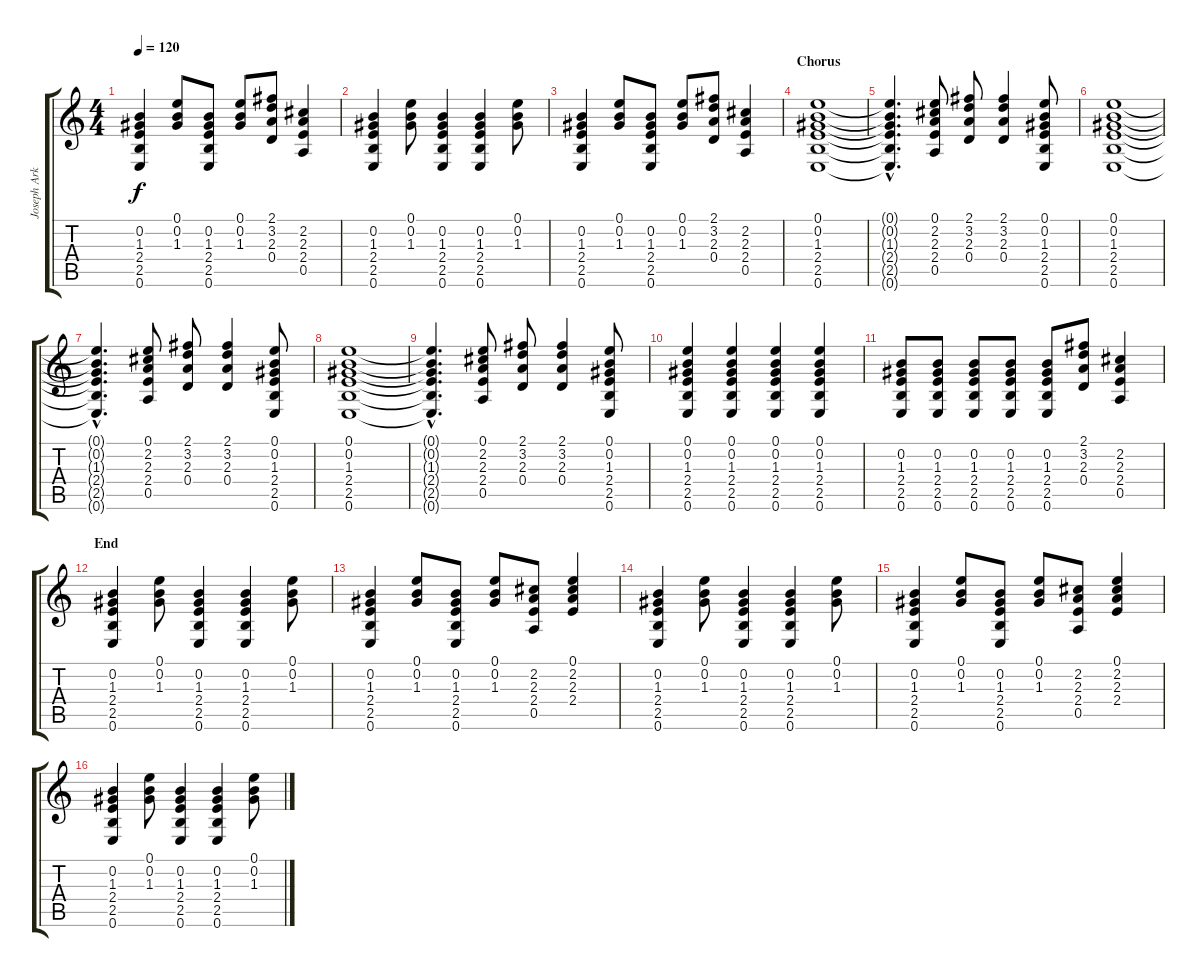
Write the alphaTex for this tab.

\track ("Joseph Arkansas" "Joseph Ark") {instrument acousticguitarsteel}
\staff {score tabs}
\tuning (E4 B3 G3 D3 A2 E2) {hide}
\ts (4 4)
\tempo 120
\clef g2
\ks c
(0.2 1.3 2.4 2.5 0.6).4{dy f} (0.1 0.2 1.3).8 (0.2 1.3 2.4 2.5 0.6).8 (0.1 0.2 1.3).8 (2.1 3.2 2.3 0.4).8 (2.2 2.3 2.4 0.5).4 |
(0.2 1.3 2.4 2.5 0.6).4 (0.1 0.2 1.3).8 (0.2 1.3 2.4 2.5 0.6).4 (0.2 1.3 2.4 2.5 0.6).4 (0.1 0.2 1.3).8 |
(0.2 1.3 2.4 2.5 0.6).4 (0.1 0.2 1.3).8 (0.2 1.3 2.4 2.5 0.6).8 (0.1 0.2 1.3).8 (2.1 3.2 2.3 0.4).8 (2.2 2.3 2.4 0.5).4 |
\section ("" "Chorus")
(0.1 0.2 1.3 2.4 2.5 0.6).1 |
(0.1{hac t} 0.2{hac t} 1.3{hac t} 2.4{hac t} 2.5{hac t} 0.6{hac t}).4{d} (0.1 2.2 2.3 2.4 0.5).8 (2.1 3.2 2.3 0.4).8 (2.1 3.2 2.3 0.4).4 (0.1 0.2 1.3 2.4 2.5 0.6).8 |
(0.1 0.2 1.3 2.4 2.5 0.6).1 |
(0.1{hac t} 0.2{hac t} 1.3{hac t} 2.4{hac t} 2.5{hac t} 0.6{hac t}).4{d} (0.1 2.2 2.3 2.4 0.5).8 (2.1 3.2 2.3 0.4).8 (2.1 3.2 2.3 0.4).4 (0.1 0.2 1.3 2.4 2.5 0.6).8 |
(0.1 0.2 1.3 2.4 2.5 0.6).1 |
(0.1{hac t} 0.2{hac t} 1.3{hac t} 2.4{hac t} 2.5{hac t} 0.6{hac t}).4{d} (0.1 2.2 2.3 2.4 0.5).8 (2.1 3.2 2.3 0.4).8 (2.1 3.2 2.3 0.4).4 (0.1 0.2 1.3 2.4 2.5 0.6).8 |
(0.1 0.2 1.3 2.4 2.5 0.6).4 (0.1 0.2 1.3 2.4 2.5 0.6).4 (0.1 0.2 1.3 2.4 2.5 0.6).4 (0.1 0.2 1.3 2.4 2.5 0.6).4 |
(0.2 1.3 2.4 2.5 0.6).8 (0.2 1.3 2.4 2.5 0.6).8 (0.2 1.3 2.4 2.5 0.6).8 (0.2 1.3 2.4 2.5 0.6).8 (0.2 1.3 2.4 2.5 0.6).8 (2.1 3.2 2.3 0.4).8 (2.2 2.3 2.4 0.5).4 |
\section ("" "End ")
(0.2 1.3 2.4 2.5 0.6).4 (0.1 0.2 1.3).8 (0.2 1.3 2.4 2.5 0.6).4 (0.2 1.3 2.4 2.5 0.6).4 (0.1 0.2 1.3).8 |
(0.2 1.3 2.4 2.5 0.6).4 (0.1 0.2 1.3).8 (0.2 1.3 2.4 2.5 0.6).8 (0.1 0.2 1.3).8 (2.2 2.3 2.4 0.5).8 (0.1 2.2 2.3 2.4).4 |
(0.2 1.3 2.4 2.5 0.6).4 (0.1 0.2 1.3).8 (0.2 1.3 2.4 2.5 0.6).4 (0.2 1.3 2.4 2.5 0.6).4 (0.1 0.2 1.3).8 |
(0.2 1.3 2.4 2.5 0.6).4 (0.1 0.2 1.3).8 (0.2 1.3 2.4 2.5 0.6).8 (0.1 0.2 1.3).8 (2.2 2.3 2.4 0.5).8 (0.1 2.2 2.3 2.4).4 |
(0.2 1.3 2.4 2.5 0.6).4 (0.1 0.2 1.3).8 (0.2 1.3 2.4 2.5 0.6).4 (0.2 1.3 2.4 2.5 0.6).4 (0.1 0.2 1.3).8
